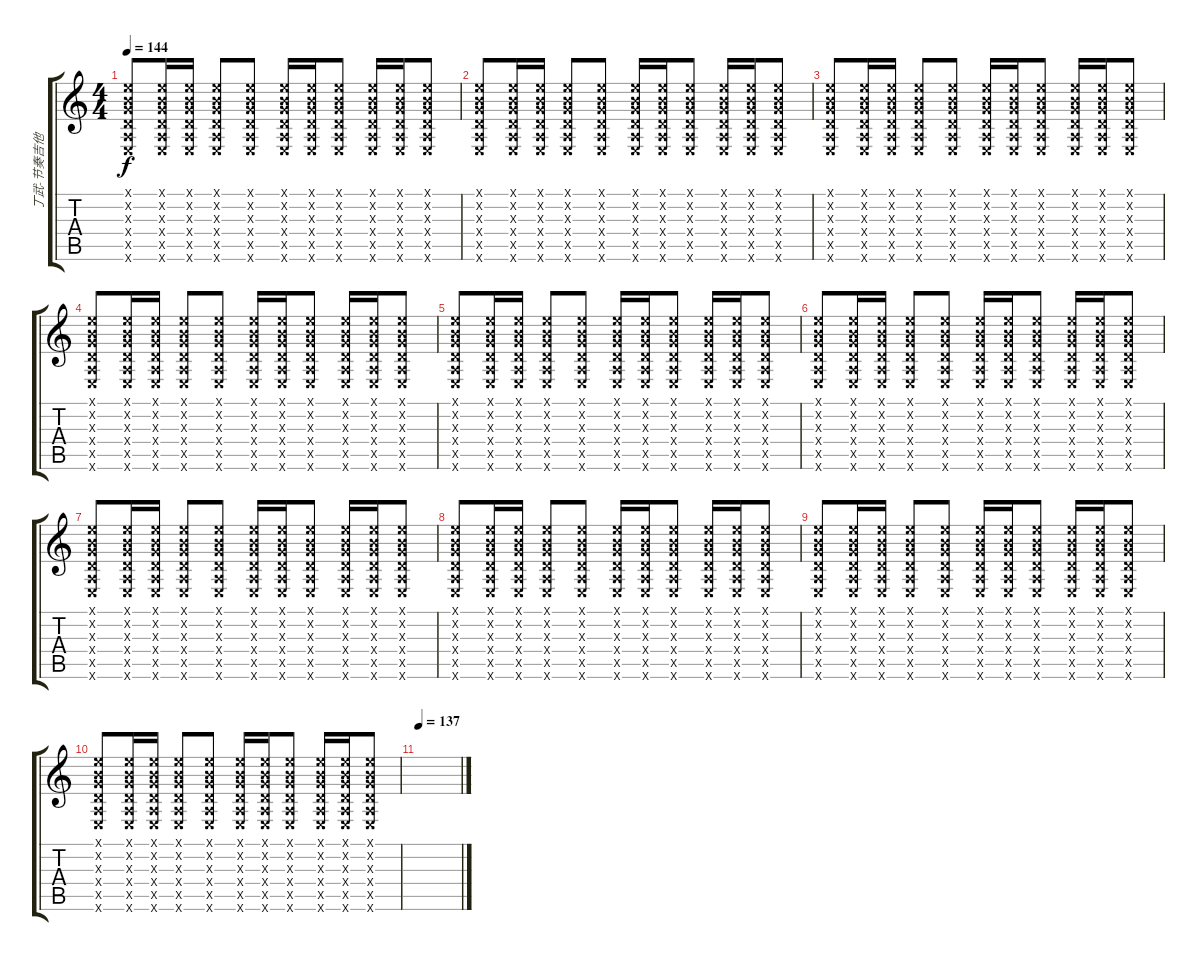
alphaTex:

\track ("丁武-节奏吉他" "丁武-节奏吉他") {instrument distortionguitar}
\staff {score tabs}
\tuning (E4 B3 G3 D3 A2 E2) {hide}
\ts (4 4)
\tempo 144
\clef g2
\ks c
(0.1{x} 0.2{x} 0.3{x} 0.4{x} 0.5{x} 0.6{x}).8{dy f} (0.1{x} 0.2{x} 0.3{x} 0.4{x} 0.5{x} 0.6{x}).16 (0.1{x} 0.2{x} 0.3{x} 0.4{x} 0.5{x} 0.6{x}).16 (0.1{x} 0.2{x} 0.3{x} 0.4{x} 0.5{x} 0.6{x}).8 (0.1{x} 0.2{x} 0.3{x} 0.4{x} 0.5{x} 0.6{x}).8 (0.1{x} 0.2{x} 0.3{x} 0.4{x} 0.5{x} 0.6{x}).16 (0.1{x} 0.2{x} 0.3{x} 0.4{x} 0.5{x} 0.6{x}).16 (0.1{x} 0.2{x} 0.3{x} 0.4{x} 0.5{x} 0.6{x}).8 (0.1{x} 0.2{x} 0.3{x} 0.4{x} 0.5{x} 0.6{x}).16 (0.1{x} 0.2{x} 0.3{x} 0.4{x} 0.5{x} 0.6{x}).16 (0.1{x} 0.2{x} 0.3{x} 0.4{x} 0.5{x} 0.6{x}).8 |
(0.1{x} 0.2{x} 0.3{x} 0.4{x} 0.5{x} 0.6{x}).8 (0.1{x} 0.2{x} 0.3{x} 0.4{x} 0.5{x} 0.6{x}).16 (0.1{x} 0.2{x} 0.3{x} 0.4{x} 0.5{x} 0.6{x}).16 (0.1{x} 0.2{x} 0.3{x} 0.4{x} 0.5{x} 0.6{x}).8 (0.1{x} 0.2{x} 0.3{x} 0.4{x} 0.5{x} 0.6{x}).8 (0.1{x} 0.2{x} 0.3{x} 0.4{x} 0.5{x} 0.6{x}).16 (0.1{x} 0.2{x} 0.3{x} 0.4{x} 0.5{x} 0.6{x}).16 (0.1{x} 0.2{x} 0.3{x} 0.4{x} 0.5{x} 0.6{x}).8 (0.1{x} 0.2{x} 0.3{x} 0.4{x} 0.5{x} 0.6{x}).16 (0.1{x} 0.2{x} 0.3{x} 0.4{x} 0.5{x} 0.6{x}).16 (0.1{x} 0.2{x} 0.3{x} 0.4{x} 0.5{x} 0.6{x}).8 |
(0.1{x} 0.2{x} 0.3{x} 0.4{x} 0.5{x} 0.6{x}).8 (0.1{x} 0.2{x} 0.3{x} 0.4{x} 0.5{x} 0.6{x}).16 (0.1{x} 0.2{x} 0.3{x} 0.4{x} 0.5{x} 0.6{x}).16 (0.1{x} 0.2{x} 0.3{x} 0.4{x} 0.5{x} 0.6{x}).8 (0.1{x} 0.2{x} 0.3{x} 0.4{x} 0.5{x} 0.6{x}).8 (0.1{x} 0.2{x} 0.3{x} 0.4{x} 0.5{x} 0.6{x}).16 (0.1{x} 0.2{x} 0.3{x} 0.4{x} 0.5{x} 0.6{x}).16 (0.1{x} 0.2{x} 0.3{x} 0.4{x} 0.5{x} 0.6{x}).8 (0.1{x} 0.2{x} 0.3{x} 0.4{x} 0.5{x} 0.6{x}).16 (0.1{x} 0.2{x} 0.3{x} 0.4{x} 0.5{x} 0.6{x}).16 (0.1{x} 0.2{x} 0.3{x} 0.4{x} 0.5{x} 0.6{x}).8 |
(0.1{x} 0.2{x} 0.3{x} 0.4{x} 0.5{x} 0.6{x}).8 (0.1{x} 0.2{x} 0.3{x} 0.4{x} 0.5{x} 0.6{x}).16 (0.1{x} 0.2{x} 0.3{x} 0.4{x} 0.5{x} 0.6{x}).16 (0.1{x} 0.2{x} 0.3{x} 0.4{x} 0.5{x} 0.6{x}).8 (0.1{x} 0.2{x} 0.3{x} 0.4{x} 0.5{x} 0.6{x}).8 (0.1{x} 0.2{x} 0.3{x} 0.4{x} 0.5{x} 0.6{x}).16 (0.1{x} 0.2{x} 0.3{x} 0.4{x} 0.5{x} 0.6{x}).16 (0.1{x} 0.2{x} 0.3{x} 0.4{x} 0.5{x} 0.6{x}).8 (0.1{x} 0.2{x} 0.3{x} 0.4{x} 0.5{x} 0.6{x}).16 (0.1{x} 0.2{x} 0.3{x} 0.4{x} 0.5{x} 0.6{x}).16 (0.1{x} 0.2{x} 0.3{x} 0.4{x} 0.5{x} 0.6{x}).8 |
(0.1{x} 0.2{x} 0.3{x} 0.4{x} 0.5{x} 0.6{x}).8 (0.1{x} 0.2{x} 0.3{x} 0.4{x} 0.5{x} 0.6{x}).16 (0.1{x} 0.2{x} 0.3{x} 0.4{x} 0.5{x} 0.6{x}).16 (0.1{x} 0.2{x} 0.3{x} 0.4{x} 0.5{x} 0.6{x}).8 (0.1{x} 0.2{x} 0.3{x} 0.4{x} 0.5{x} 0.6{x}).8 (0.1{x} 0.2{x} 0.3{x} 0.4{x} 0.5{x} 0.6{x}).16 (0.1{x} 0.2{x} 0.3{x} 0.4{x} 0.5{x} 0.6{x}).16 (0.1{x} 0.2{x} 0.3{x} 0.4{x} 0.5{x} 0.6{x}).8 (0.1{x} 0.2{x} 0.3{x} 0.4{x} 0.5{x} 0.6{x}).16 (0.1{x} 0.2{x} 0.3{x} 0.4{x} 0.5{x} 0.6{x}).16 (0.1{x} 0.2{x} 0.3{x} 0.4{x} 0.5{x} 0.6{x}).8 |
(0.1{x} 0.2{x} 0.3{x} 0.4{x} 0.5{x} 0.6{x}).8 (0.1{x} 0.2{x} 0.3{x} 0.4{x} 0.5{x} 0.6{x}).16 (0.1{x} 0.2{x} 0.3{x} 0.4{x} 0.5{x} 0.6{x}).16 (0.1{x} 0.2{x} 0.3{x} 0.4{x} 0.5{x} 0.6{x}).8 (0.1{x} 0.2{x} 0.3{x} 0.4{x} 0.5{x} 0.6{x}).8 (0.1{x} 0.2{x} 0.3{x} 0.4{x} 0.5{x} 0.6{x}).16 (0.1{x} 0.2{x} 0.3{x} 0.4{x} 0.5{x} 0.6{x}).16 (0.1{x} 0.2{x} 0.3{x} 0.4{x} 0.5{x} 0.6{x}).8 (0.1{x} 0.2{x} 0.3{x} 0.4{x} 0.5{x} 0.6{x}).16 (0.1{x} 0.2{x} 0.3{x} 0.4{x} 0.5{x} 0.6{x}).16 (0.1{x} 0.2{x} 0.3{x} 0.4{x} 0.5{x} 0.6{x}).8 |
(0.1{x} 0.2{x} 0.3{x} 0.4{x} 0.5{x} 0.6{x}).8 (0.1{x} 0.2{x} 0.3{x} 0.4{x} 0.5{x} 0.6{x}).16 (0.1{x} 0.2{x} 0.3{x} 0.4{x} 0.5{x} 0.6{x}).16 (0.1{x} 0.2{x} 0.3{x} 0.4{x} 0.5{x} 0.6{x}).8 (0.1{x} 0.2{x} 0.3{x} 0.4{x} 0.5{x} 0.6{x}).8 (0.1{x} 0.2{x} 0.3{x} 0.4{x} 0.5{x} 0.6{x}).16 (0.1{x} 0.2{x} 0.3{x} 0.4{x} 0.5{x} 0.6{x}).16 (0.1{x} 0.2{x} 0.3{x} 0.4{x} 0.5{x} 0.6{x}).8 (0.1{x} 0.2{x} 0.3{x} 0.4{x} 0.5{x} 0.6{x}).16 (0.1{x} 0.2{x} 0.3{x} 0.4{x} 0.5{x} 0.6{x}).16 (0.1{x} 0.2{x} 0.3{x} 0.4{x} 0.5{x} 0.6{x}).8 |
(0.1{x} 0.2{x} 0.3{x} 0.4{x} 0.5{x} 0.6{x}).8 (0.1{x} 0.2{x} 0.3{x} 0.4{x} 0.5{x} 0.6{x}).16 (0.1{x} 0.2{x} 0.3{x} 0.4{x} 0.5{x} 0.6{x}).16 (0.1{x} 0.2{x} 0.3{x} 0.4{x} 0.5{x} 0.6{x}).8 (0.1{x} 0.2{x} 0.3{x} 0.4{x} 0.5{x} 0.6{x}).8 (0.1{x} 0.2{x} 0.3{x} 0.4{x} 0.5{x} 0.6{x}).16 (0.1{x} 0.2{x} 0.3{x} 0.4{x} 0.5{x} 0.6{x}).16 (0.1{x} 0.2{x} 0.3{x} 0.4{x} 0.5{x} 0.6{x}).8 (0.1{x} 0.2{x} 0.3{x} 0.4{x} 0.5{x} 0.6{x}).16 (0.1{x} 0.2{x} 0.3{x} 0.4{x} 0.5{x} 0.6{x}).16 (0.1{x} 0.2{x} 0.3{x} 0.4{x} 0.5{x} 0.6{x}).8 |
(0.1{x} 0.2{x} 0.3{x} 0.4{x} 0.5{x} 0.6{x}).8 (0.1{x} 0.2{x} 0.3{x} 0.4{x} 0.5{x} 0.6{x}).16 (0.1{x} 0.2{x} 0.3{x} 0.4{x} 0.5{x} 0.6{x}).16 (0.1{x} 0.2{x} 0.3{x} 0.4{x} 0.5{x} 0.6{x}).8 (0.1{x} 0.2{x} 0.3{x} 0.4{x} 0.5{x} 0.6{x}).8 (0.1{x} 0.2{x} 0.3{x} 0.4{x} 0.5{x} 0.6{x}).16 (0.1{x} 0.2{x} 0.3{x} 0.4{x} 0.5{x} 0.6{x}).16 (0.1{x} 0.2{x} 0.3{x} 0.4{x} 0.5{x} 0.6{x}).8 (0.1{x} 0.2{x} 0.3{x} 0.4{x} 0.5{x} 0.6{x}).16 (0.1{x} 0.2{x} 0.3{x} 0.4{x} 0.5{x} 0.6{x}).16 (0.1{x} 0.2{x} 0.3{x} 0.4{x} 0.5{x} 0.6{x}).8 |
(0.1{x} 0.2{x} 0.3{x} 0.4{x} 0.5{x} 0.6{x}).8 (0.1{x} 0.2{x} 0.3{x} 0.4{x} 0.5{x} 0.6{x}).16 (0.1{x} 0.2{x} 0.3{x} 0.4{x} 0.5{x} 0.6{x}).16 (0.1{x} 0.2{x} 0.3{x} 0.4{x} 0.5{x} 0.6{x}).8 (0.1{x} 0.2{x} 0.3{x} 0.4{x} 0.5{x} 0.6{x}).8 (0.1{x} 0.2{x} 0.3{x} 0.4{x} 0.5{x} 0.6{x}).16 (0.1{x} 0.2{x} 0.3{x} 0.4{x} 0.5{x} 0.6{x}).16 (0.1{x} 0.2{x} 0.3{x} 0.4{x} 0.5{x} 0.6{x}).8 (0.1{x} 0.2{x} 0.3{x} 0.4{x} 0.5{x} 0.6{x}).16 (0.1{x} 0.2{x} 0.3{x} 0.4{x} 0.5{x} 0.6{x}).16 (0.1{x} 0.2{x} 0.3{x} 0.4{x} 0.5{x} 0.6{x}).8 |
\tempo 137
